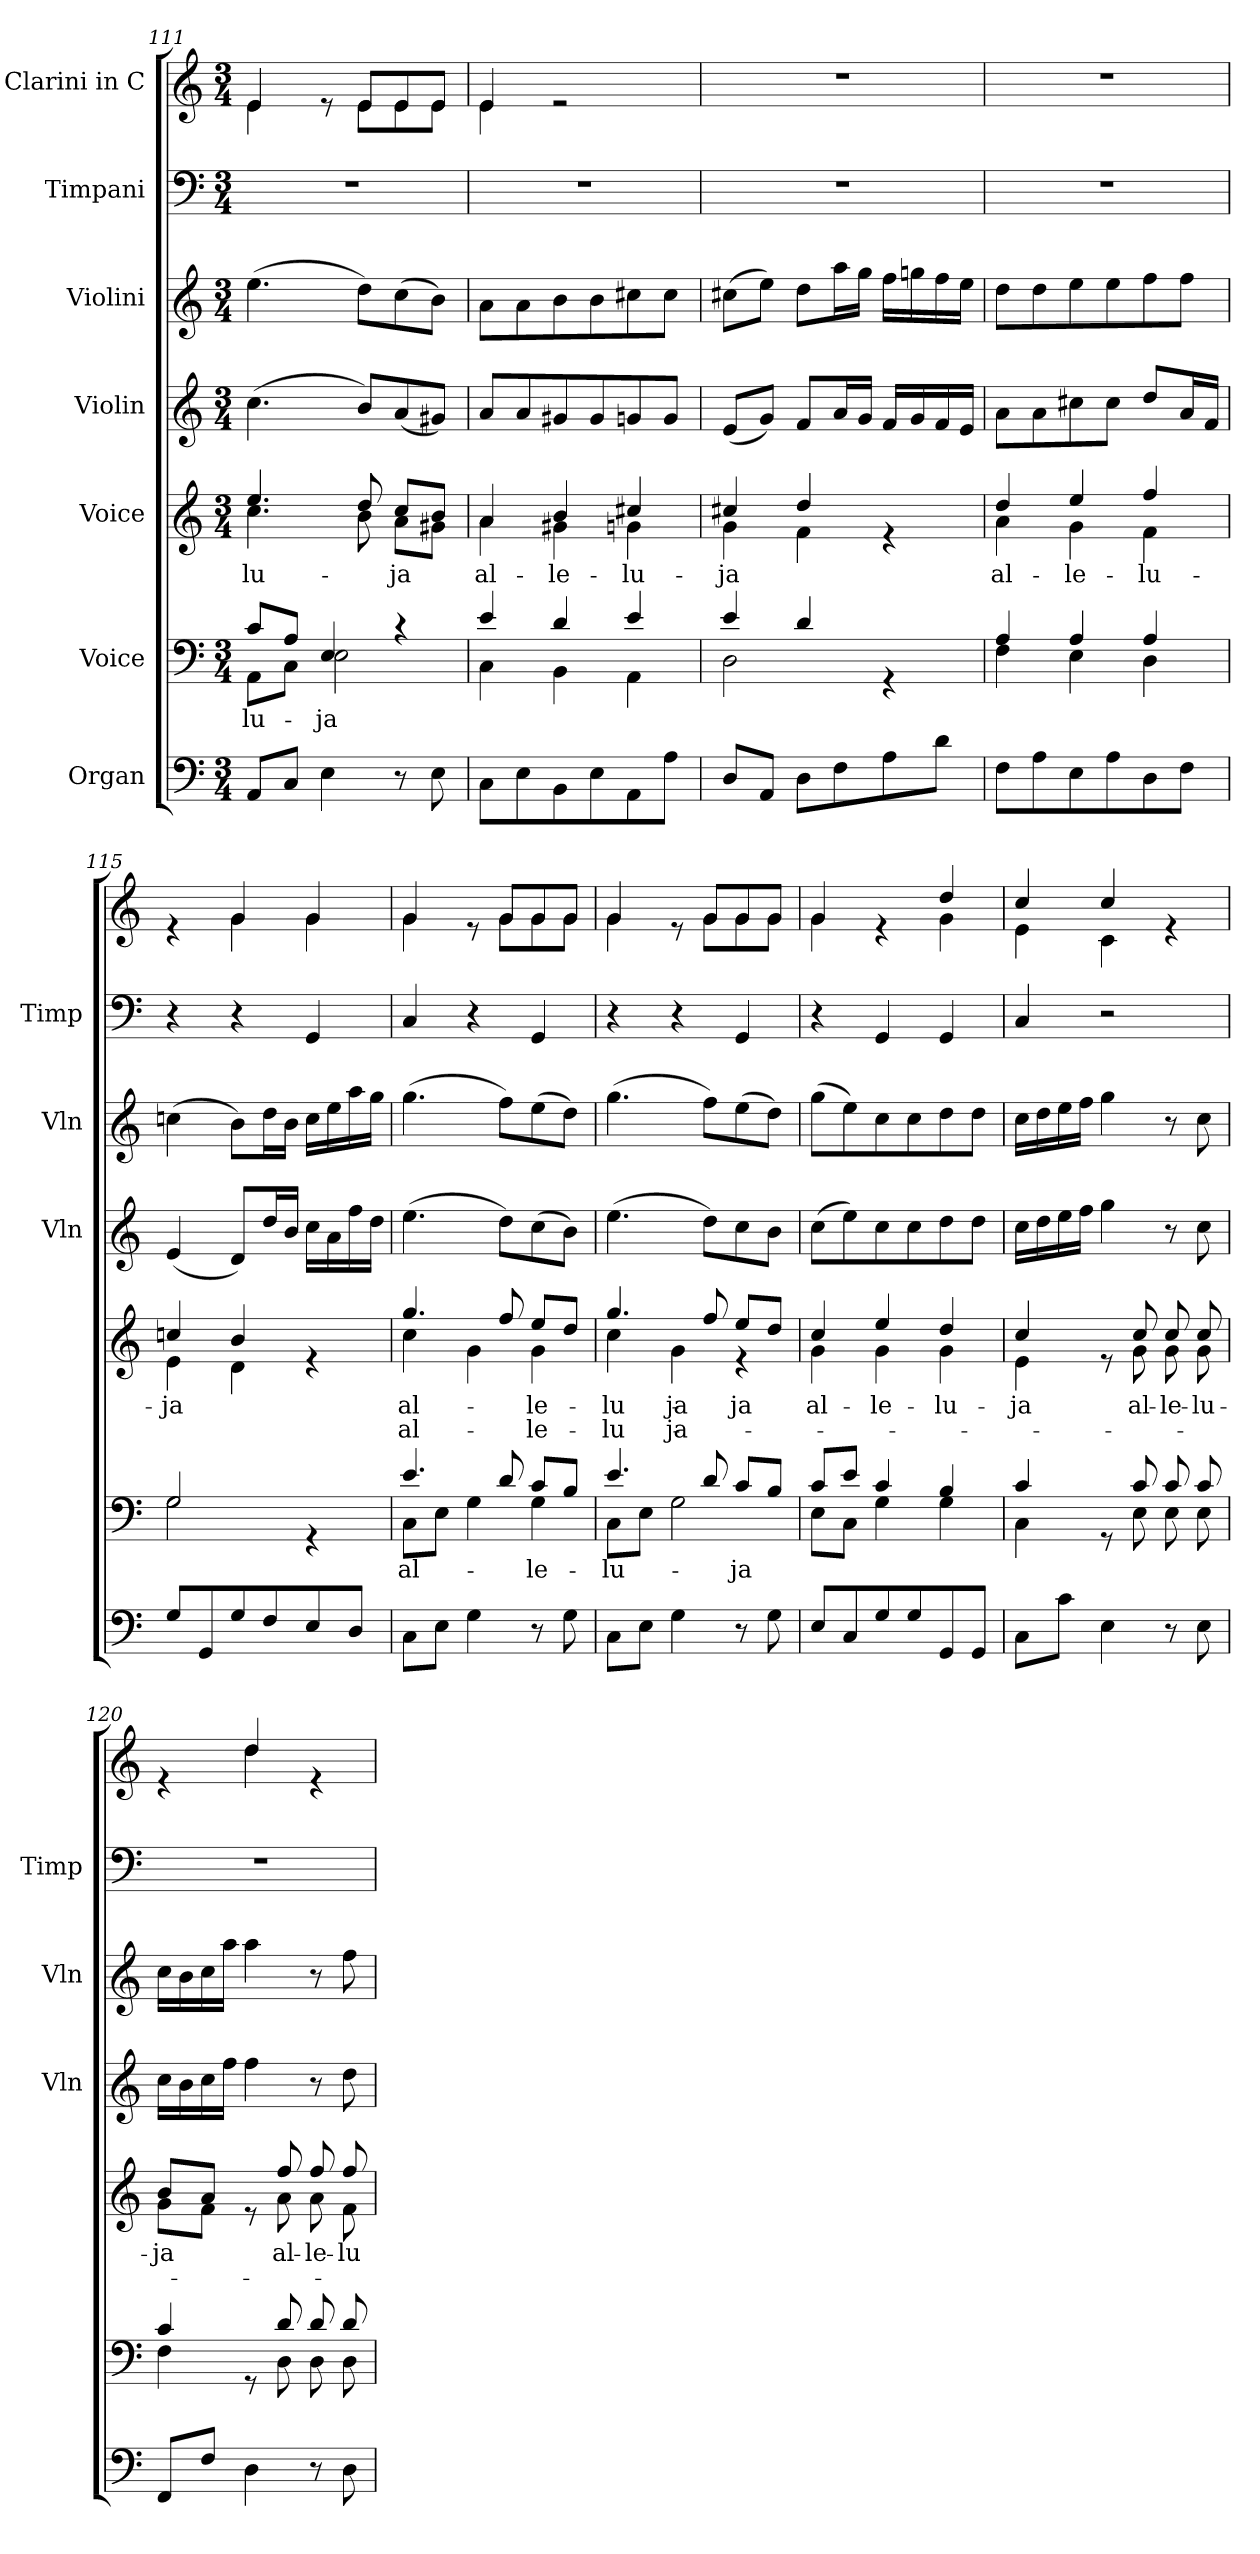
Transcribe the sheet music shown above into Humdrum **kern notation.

**kern	**kern	**text	**kern	**text	**text	**kern	**kern	**kern	**kern
*part7	*part6	*part6	*part5	*part5	*part5	*part4	*part3	*part2	*part1
*staff7	*staff6	*staff6	*staff5	*staff5	*staff5	*staff4	*staff3	*staff2	*staff1
*I"Organ	*I"Voice	*	*I"Voice	*	*	*I"Violin	*I"Violini	*I"Timpani	*I"Clarini in C
*	*	*	*	*	*	*I'Vln	*I'Vln	*I'Timp	*
!!LO:PB:g=z
*clefF4	*clefF4	*	*clefG2	*	*	*clefG2	*clefG2	*clefF4	*clefG2
*k[]	*k[]	*	*k[]	*	*	*k[]	*k[]	*k[]	*k[]
*M3/4	*M3/4	*	*M3/4	*	*	*M3/4	*M3/4	*M3/4	*M3/4
=111	=111	=111	=111	=111	=111	=111	=111	=111	=111
*	*^	*	*	*	*	*	*	*	*
!	!	!	!LO:LY:b	!	!LO:LY:b	!	!	!	!	!
*	*	*	*	*^	*	*	*	*	*	*^
8AA/L	8c/L	8AA\L	-lu-	4.ee/	4.cc\	-lu-	.	(4.cc\	(4.ee\	2.r	4e/	4e\
8C/J	8A/J	8C\J	.	.	.	.	.	.	.	.	.	.
!	!	!	!LO:LY:b	!	!	!	!	!	!	!	!	!
4E\	4E/	2E\	-ja	.	.	.	.	.	.	.	8re	8ryy
.	.	.	.	8dd/	8b\	.	.	8b/L)	8dd\L)	.	8e/L	8e\L
!	!	!	!	!	!	!LO:LY:b	!	!	!	!	!	!
8r	4r	.	.	8cc/L	8a\L	-ja	.	(8a/	(8cc\	.	8e/	8e\
8E\	.	.	.	8b/J	8g#X\J	.	.	8g#X/J)	8b\J)	.	8e/J	8e\J
=112	=112	=112	=112	=112	=112	=112	=112	=112	=112	=112	=112	=112
!	!	!	!	!	!	!LO:LY:b	!	!	!	!	!	!
8C\L	4e/	4C\	.	4a/	4a\	al-	.	8a/L	8a\L	2.r	4e/	4e\
8E\	.	.	.	.	.	.	.	8a/	8a\	.	.	.
!	!	!	!	!	!	!LO:LY:b	!	!	!	!	!	!
8BB\	4d/	4BB\	.	4b/	4g#X\	-le-	.	8g#X/	8b\	.	2re	2ryy
8E\	.	.	.	.	.	.	.	8g#/	8b\	.	.	.
!	!	!	!	!	!	!LO:LY:b	!	!	!	!	!	!
8AA\	4e/	4AA\	.	4cc#X/	4gn\	-lu-	.	8gn/	8cc#X\	.	.	.
8A\J	.	.	.	.	.	.	.	8g/J	8cc#\J	.	.	.
*	*	*	*	*	*	*	*	*	*	*	*v	*v
=113	=113	=113	=113	=113	=113	=113	=113	=113	=113	=113	=113
!	!	!	!	!	!	!LO:LY:b	!	!	!	!	!
8D/L	4e/	2D\	.	4cc#X/	4g\	-ja	.	(8e/L	(8cc#X\L	2.r	2.r
8AA/J	.	.	.	.	.	.	.	8g/J)	8ee\J)	.	.
8D\L	4d/	.	.	4dd/	4f\	.	.	8f/L	8dd\L	.	.
8F\	.	.	.	.	.	.	.	16a/L	16aa\L	.	.
.	.	.	.	.	.	.	.	16g/JJ	16gg\JJ	.	.
8A\	4rGG	4ryy	.	4re	4ryy	.	.	16f/LL	16ff\LL	.	.
.	.	.	.	.	.	.	.	16g/	16ggn\	.	.
8d\J	.	.	.	.	.	.	.	16f/	16ff\	.	.
.	.	.	.	.	.	.	.	16e/JJ	16ee\JJ	.	.
=114	=114	=114	=114	=114	=114	=114	=114	=114	=114	=114	=114
!	!	!	!	!	!	!LO:LY:b	!	!	!	!	!
8F\L	4A/	4F\	.	4dd/	4a\	al-	.	8a\L	8dd\L	2.r	2.r
8A\	.	.	.	.	.	.	.	8a\	8dd\	.	.
!	!	!	!	!	!	!LO:LY:b	!	!	!	!	!
8E\	4A/	4E\	.	4ee/	4g\	-le-	.	8cc#X\	8ee\	.	.
8A\	.	.	.	.	.	.	.	8cc#\J	8ee\	.	.
!	!	!	!	!	!	!LO:LY:b	!	!	!	!	!
8D\	4A/	4D\	.	4ff/	4f\	-lu-	.	8dd/L	8ff\	.	.
8F\J	.	.	.	.	.	.	.	16a/L	8ff\J	.	.
.	.	.	.	.	.	.	.	16f/JJ	.	.	.
=115	=115	=115	=115	=115	=115	=115	=115	=115	=115	=115	=115
!	!	!	!	!	!	!LO:LY:b	!	!	!	!	!
*	*	*	*	*	*	*	*	*	*	*	*^
8G/L	2G/	2G\	.	4ccn/	4e\	-ja	.	(4e/	(4ccn\	4r	4re	4ryy
8GG/	.	.	.	.	.	.	.	.	.	.	.	.
8G/	.	.	.	4b/	4d\	.	.	8d/L)	8b\L)	4r	4g/	4g\
8F/	.	.	.	.	.	.	.	16dd/L	16dd\L	.	.	.
.	.	.	.	.	.	.	.	16b/JJ	16b\JJ	.	.	.
8E/	4rGG	4ryy	.	4re	4ryy	.	.	16cc\LL	16cc\LL	4GG/	4g/	4g\
.	.	.	.	.	.	.	.	16a\	16ee\	.	.	.
8D/J	.	.	.	.	.	.	.	16ff\	16aa\	.	.	.
.	.	.	.	.	.	.	.	16dd\JJ	16gg\JJ	.	.	.
=116	=116	=116	=116	=116	=116	=116	=116	=116	=116	=116	=116	=116
!	!	!	!LO:LY:b	!	!	!LO:LY:b	!	!	!	!	!	!
!	!	!	!	!	!	!LO:LY:b	!LO:LY:b	!	!	!	!	!
8C\L	4.e/	8C\L	al-	4.gg/	4cc\	al-	al-	(4.ee\	(4.gg\	4C/	4g/	4g\
8E\J	.	8E\J	.	.	.	.	.	.	.	.	.	.
4G\	.	4G\	.	.	4g\	.	.	.	.	4r	8re	8ryy
.	8d/	.	.	8ff/	.	.	.	8dd\L)	8ff\L)	.	8g/L	8g\L
!	!	!	!LO:LY:b	!	!	!LO:LY:b	!	!	!	!	!	!
!	!	!	!	!	!	!LO:LY:b	!LO:LY:b	!	!	!	!	!
8r	8c/L	4G\	-le-	8ee/L	4g\	le-	-le-	(8cc\	(8ee\	4GG/	8g/	8g\
8G\	8B/J	.	.	8dd/J	.	.	.	8b\J)	8dd\J)	.	8g/J	8g\J
!!LO:PB:g=z	!!
=117	=117	=117	=117	=117	=117	=117	=117	=117	=117	=117	=117	=117
!	!	!	!LO:LY:b	!	!	!LO:LY:b	!	!	!	!	!	!
!	!	!	!	!	!	!LO:LY:b	!LO:LY:b	!	!	!	!	!
8C\L	4.e/	8C\L	lu-	4.gg/	4cc\	-lu-	-lu-	(4.ee\	(4.gg\	4r	4g/	4g\
8E\J	.	8E\J	.	.	.	.	.	.	.	.	.	.
!	!	!	!	!	!	!LO:LY:b	!LO:LY:b	!	!	!	!	!
4G\	.	2G\	.	.	4g\	-ja	-ja	.	.	4r	8re	8ryy
.	8d/	.	.	8ff/	.	.	.	8dd\L)	8ff\L)	.	8g/L	8g\L
!	!	!	!LO:LY:b	!	!	!LO:LY:b	!	!	!	!	!	!
8r	8c/L	.	-ja	8ee/L	4r	-ja	.	8cc\	(8ee\	4GG/	8g/	8g\
8G\	8B/J	.	.	8dd/J	.	.	.	8b\J	8dd\J)	.	8g/J	8g\J
=118	=118	=118	=118	=118	=118	=118	=118	=118	=118	=118	=118	=118
!	!	!	!	!	!	!LO:LY:b	!	!	!	!	!	!
8E/L	8c/L	8E\L	.	4cc/	4g\	al-	.	(8cc\L	(8gg\L	4r	4g/	4g\
8C/	8e/J	8C\J	.	.	.	.	.	8ee\)	8ee\)	.	.	.
!	!	!	!	!	!	!LO:LY:b	!	!	!	!	!	!
8G/	4c/	4G\	.	4ee/	4g\	-le-	.	8cc\	8cc\	4GG/	4re	4ryy
8G/	.	.	.	.	.	.	.	8cc\	8cc\	.	.	.
!	!	!	!	!	!	!LO:LY:b	!	!	!	!	!	!
8GG/	4B/	4G\	.	4dd/	4g\	-lu-	.	8dd\	8dd\	4GG/	4dd/	4g\
8GG/J	.	.	.	.	.	.	.	8dd\J	8dd\J	.	.	.
=119	=119	=119	=119	=119	=119	=119	=119	=119	=119	=119	=119	=119
!	!	!	!	!	!	!LO:LY:b	!	!	!	!	!	!
8C\L	4c/	4C\	.	4cc/	4e\	-ja	.	16cc\LL	16cc\LL	4C/	4cc/	4e\
.	.	.	.	.	.	.	.	16dd\	16dd\	.	.	.
8c\J	.	.	.	.	.	.	.	16ee\	16ee\	.	.	.
.	.	.	.	.	.	.	.	16ff\JJ	16ff\JJ	.	.	.
4E\	8rGG	8ryy	.	8re	8ryy	.	.	4gg\	4gg\	2r	4cc/	4c\
!	!	!	!	!	!	!LO:LY:b	!	!	!	!	!	!
.	8c/	8E\	.	8cc/	8g\	al-	.	.	.	.	.	.
!	!	!	!	!	!	!LO:LY:b	!	!	!	!	!	!
8r	8c/	8E\	.	8cc/	8g\	-le-	.	8r	8r	.	4re	4ryy
!	!	!	!	!	!	!LO:LY:b	!	!	!	!	!	!
8E\	8c/	8E\	.	8cc/	8g\	-lu-	.	8cc\	8cc\	.	.	.
=120	=120	=120	=120	=120	=120	=120	=120	=120	=120	=120	=120	=120
!	!	!	!	!	!	!LO:LY:b	!	!	!	!	!	!
8FF/L	4c/	4F\	.	8b/L	8g\L	-ja	.	16cc\LL	16cc\LL	2.r	4re	4ryy
.	.	.	.	.	.	.	.	16b\	16b\	.	.	.
8F/J	.	.	.	8a/J	8f\J	.	.	16cc\	16cc\	.	.	.
.	.	.	.	.	.	.	.	16ff\JJ	16aa\JJ	.	.	.
4D\	8rGG	8ryy	.	8re	8ryy	.	.	4ff\	4aa\	.	4dd/	4dd\
!	!	!	!	!	!	!LO:LY:b	!	!	!	!	!	!
.	8d/	8D\	.	8ff/	8a\	al-	.	.	.	.	.	.
!	!	!	!	!	!	!LO:LY:b	!	!	!	!	!	!
8r	8d/	8D\	.	8ff/	8a\	-le-	.	8r	8r	.	4re	4ryy
!	!	!	!	!	!	!LO:LY:b	!	!	!	!	!	!
8D\	8d/	8D\	.	8ff/	8f\	-lu-	.	8dd\	8ff\	.	.	.
*	*v	*v	*	*	*	*	*	*	*	*	*v	*v
*	*	*	*v	*v	*	*	*	*	*	*
=	=	=	=	=	=	=	=	=	=
*-	*-	*-	*-	*-	*-	*-	*-	*-	*-
